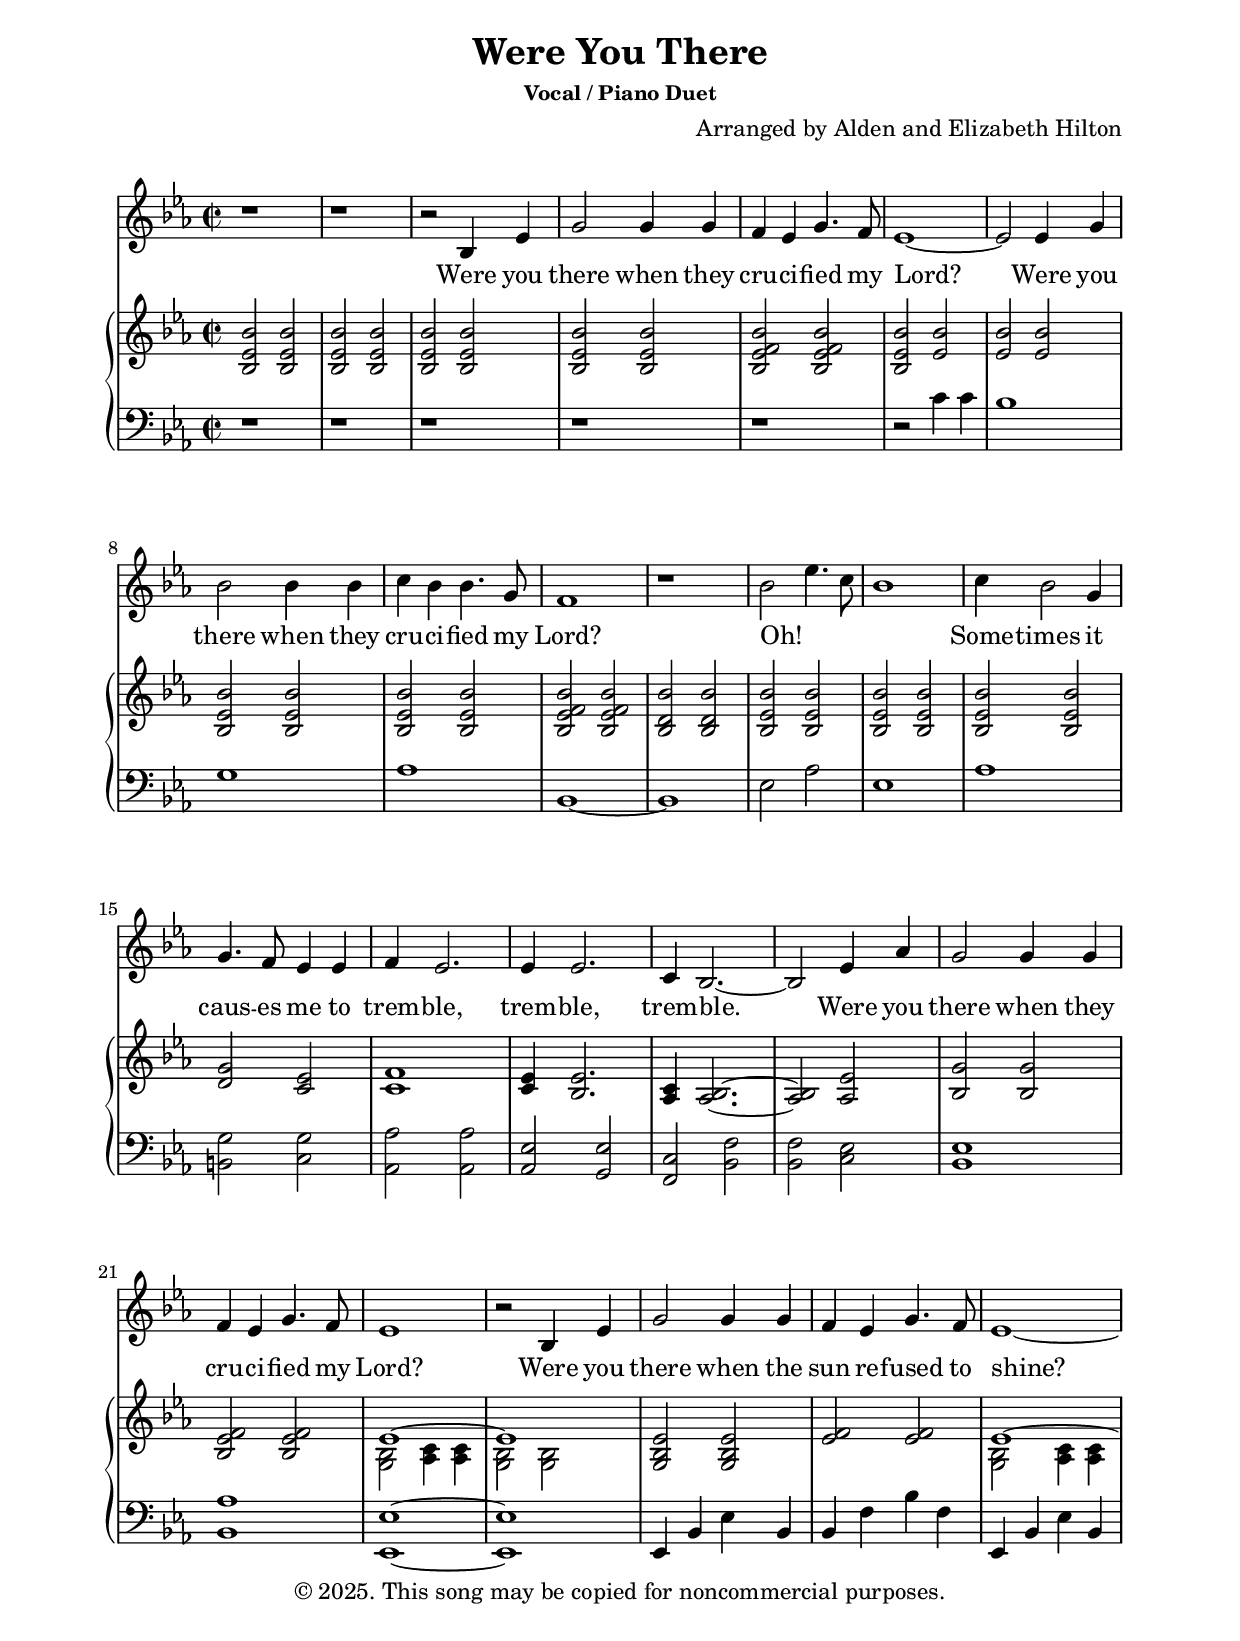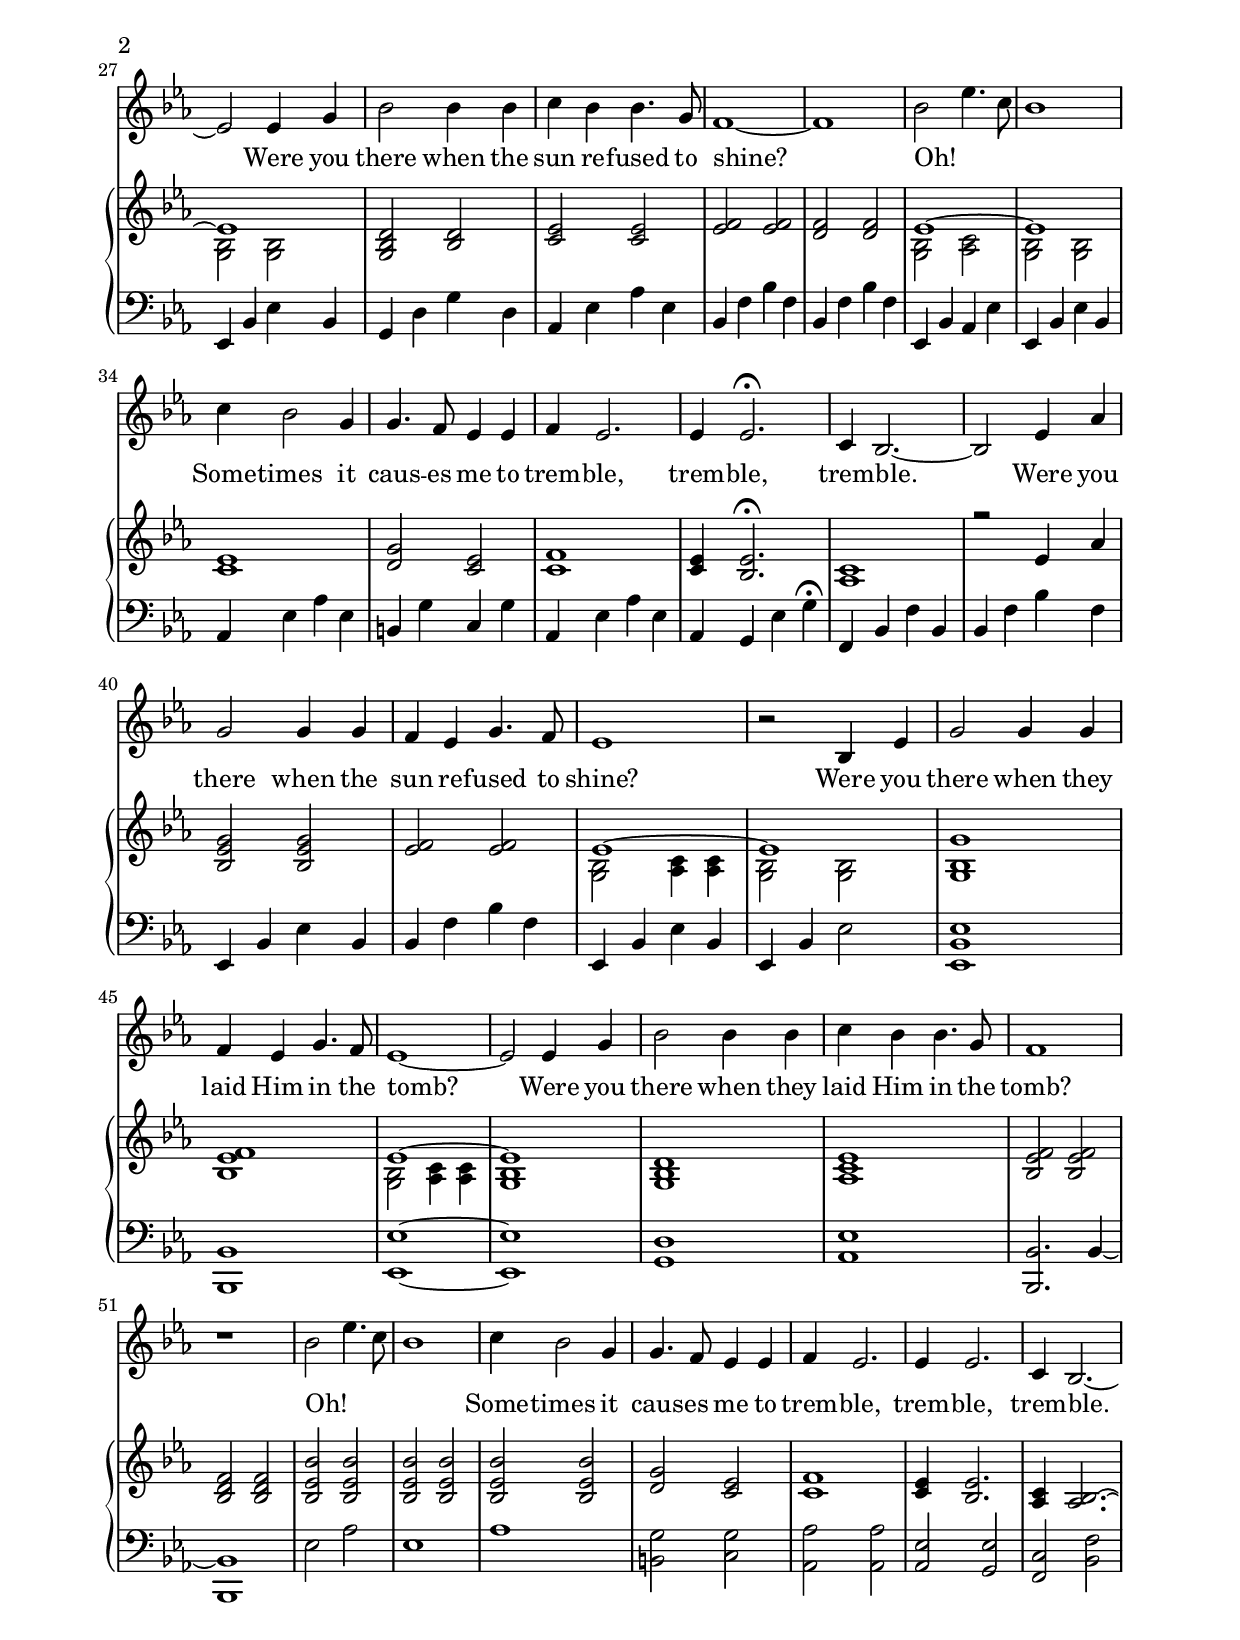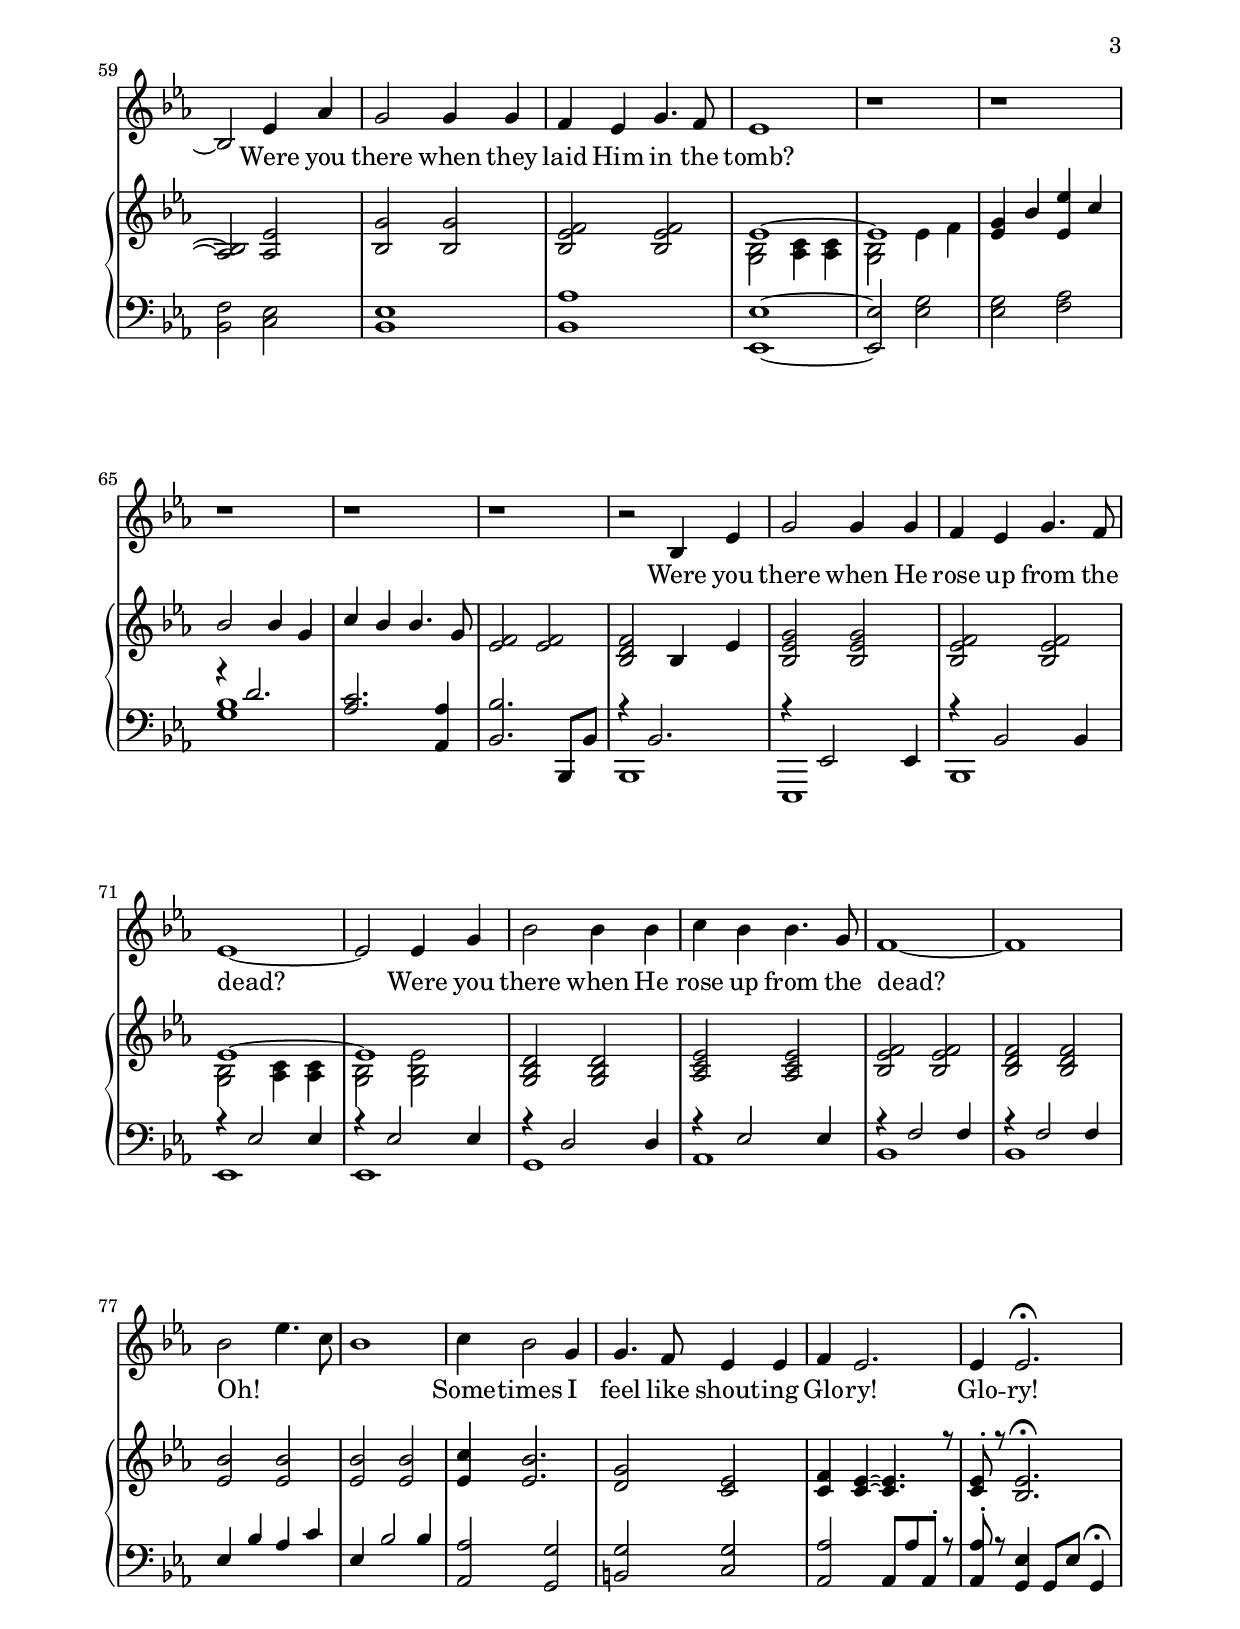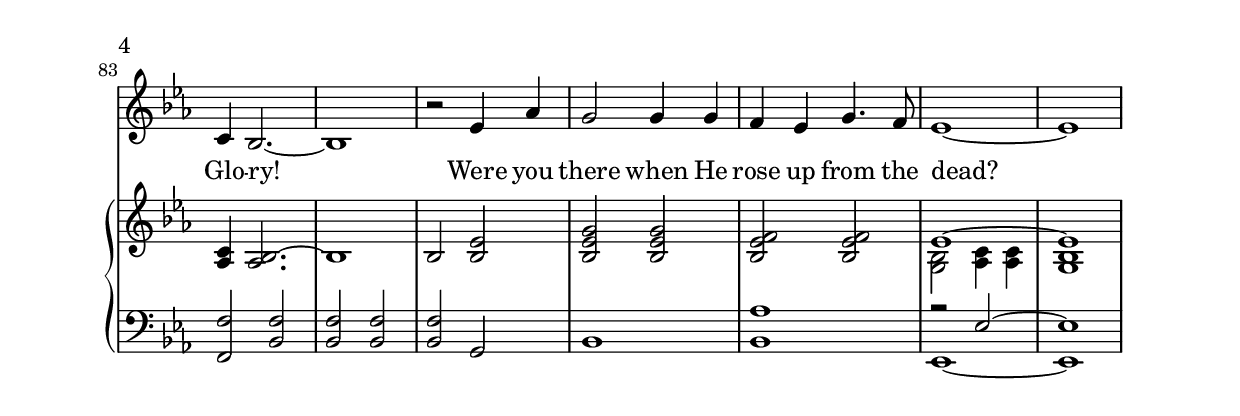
\version "2.24.4"

\header {
  title = "Were You There"
  subsubtitle = "Vocal / Piano Duet"
  composer = "Arranged by Alden and Elizabeth Hilton"
  arranger = " "
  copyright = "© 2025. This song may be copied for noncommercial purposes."
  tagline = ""
}

\paper {
  indent = 0\cm
  top-margin = 15
  left-margin = 20
  right-margin = 20
  bottom-margin = 15
}

text = \lyricmode {
  % Verse 1
  Were you there when they cru -- ci -- fied my Lord?
  Were you there when they cru -- ci -- fied my Lord?
  Oh! _ _ _ Some -- times it caus -- es me to trem -- ble, trem -- ble, trem -- ble.
  Were you there when they cru -- ci -- fied my Lord?

  % Verse 2
  Were you there when the sun re -- fused to shine?
  Were you there when the sun re -- fused to shine?
  Oh! _ _ _ Some -- times it caus -- es me to trem -- ble, trem -- ble, trem -- ble.
  Were you there when the sun re -- fused to shine?

  % Verse 3
  Were you there when they laid Him in the tomb?
  Were you there when they laid Him in the tomb?
  Oh! _ _ _ Some -- times it caus -- es me to trem -- ble, trem -- ble, trem -- ble.
  Were you there when they laid Him in the tomb?

  % Verse 4
  Were you there when He rose up from the dead?
  Were you there when He rose up from the dead?
  Oh! _ _ _ Some -- times I feel like shout -- ing Glo -- ry! Glo -- ry! Glo -- ry!
  Were you there when He rose up from the dead?
}

melody = \relative c' {
  \clef treble
  \key ees\major
  \time 2/2
  % Verse 1
  r1 |
  r1 |
  r2 bes4 ees |
  g2 g4 g |
  f ees g4. f8 |
  ees1~ |
  ees2 ees4 g |
  bes2 bes4 bes |
  c bes bes4. g8 |
  f1 |
  r1 |
  bes2 ees4. c8 |
  bes1 |
  c4 bes2 g4 |
  g4. f8 ees4 ees |
  f4 ees2. |
  ees4 ees2. |
  c4 bes2.~ |
  bes2 ees4 aes |
  g2 g4 g |
  f ees g4. f8 |
  ees1 |

  % Verse 2
  r2 bes4 ees |
  g2 g4 g |
  f ees g4. f8 |
  ees1~ |
  ees2 ees4 g |
  bes2 bes4 bes |
  c bes bes4. g8 |
  f1~ |
  f1 |
  bes2 ees4. c8 |
  bes1 |
  c4 bes2 g4 |
  g4. f8 ees4 ees |
  f4 ees2. |
  ees4 ees2.\fermata |
  c4 bes2.~ |
  bes2 ees4 aes |
  g2 g4 g |
  f ees g4. f8 |
  ees1 |

  % Verse 3
  r2 bes4 ees |
  g2 g4 g |
  f ees g4. f8 |
  ees1~ |
  ees2 ees4 g |
  bes2 bes4 bes |
  c bes bes4. g8 |
  f1 |
  r1 |
  bes2 ees4. c8 |
  bes1 |
  c4 bes2 g4 |
  g4. f8 ees4 ees |
  f4 ees2. |
  ees4 ees2. |
  c4 bes2.~ |
  bes2 ees4 aes |
  g2 g4 g |
  f ees g4. f8 |
  ees1 |
  r1 |

  % Interlude
  r1 |
  r1 |
  r1 |
  r1 |

  % Verse 4
  r2 bes4 ees |
  g2 g4 g |
  f ees g4. f8 |
  ees1~ |
  ees2 ees4 g |
  bes2 bes4 bes |
  c bes bes4. g8 |
  f1~ |
  f1 |
  bes2 ees4. c8 |
  bes1 |
  c4 bes2 g4 |
  g4. f8 ees4 ees |
  f4 ees2. |
  ees4 ees2.\fermata |
  c4 bes2.~ |
  bes1 |
  r2 ees4 aes |
  g2 g4 g |
  f ees g4. f8 |
  ees1~ |
  ees1 |
}

upper = \relative c' {
  \clef treble
  \key ees\major
  \time 2/2
  % Verse 1
  <bes ees bes'>2 <bes ees bes'> |
  <bes ees bes'>2 <bes ees bes'> |
  <bes ees bes'>2 <bes ees bes'> |
  <bes ees bes'>2 <bes ees bes'> |
  <bes ees f bes>2 <bes ees f bes> |
  <bes ees bes'>2 <ees bes'> |
  <ees bes'>2 <ees bes'> |
  <bes ees bes'>2 <bes ees bes'> |
  <bes ees bes'>2 <bes ees bes'> |
  <bes ees f bes>2 <bes ees f bes> |
  <bes d bes'>2 <bes d bes'> |
  <bes ees bes'>2 <bes ees bes'> |
  <bes ees bes'>2 <bes ees bes'> |
  <bes ees bes'>2 <bes ees bes'> |
  <d g>2 <c ees> |
  <c f>1 |
  <c ees>4 <bes ees>2. |
  <aes c>4 <aes bes>2.~ |
  <aes bes>2 <aes ees'> |
  <bes g'>2 <bes g'> |
  <bes ees f>2 <bes ees f> |
  <<
    {
      \voiceOne
      ees1~ |
      ees1 |
    }
    \new Voice {
      \voiceTwo
      <g, bes>2 <aes c>4 <aes c> |
        <g bes>2 <g bes> |
    }
  >>

  % Verse 2
  <g bes ees>2 <g bes ees> |
  <ees' f> <ees f> |
  <<
    {
      \voiceOne
      ees1~ |
      ees1 |
    }
    \new Voice {
      \voiceTwo
      <g, bes>2 <aes c>4 <aes c> |
      <g bes>2 <g bes> |
    }
  >>
  <g bes d>2 <bes d> |
  <c ees>2 <c ees> |
  <ees f>2 <ees f> |
  <d f>2 <d f> |
  <<
    {
      \voiceOne
      ees1~ |
      ees1 |
    }
    \new Voice {
      \voiceTwo
      <g, bes>2 <aes c>2 |
      <g bes>2 <g bes> |
    }
  >>
  <c ees>1 |
  <d g>2 <c ees> |
  <c f>1 |
  <c ees>4 <bes ees>2.\fermata |
  <aes c>1 |
  r2 ees'4 aes |
  <bes, ees g>2 <bes ees g> |
  <ees f>2 <ees f> |
  <<
    {
      \voiceOne
      ees1~ |
      ees1 |
    }
    \new Voice {
      \voiceTwo
      <g, bes>2 <aes c>4 <aes c> |
        <g bes>2 <g bes> |
    }
  >>

  % Verse 3
  <g bes g'>1 |
  <bes ees f>1 |
  <<
    {
      \voiceOne
      ees1~ |
      ees1 |
    }
    \new Voice {
      \voiceTwo
      <g, bes>2 <aes c>4 <aes c> |
      <g bes>1 |
    }
  >>
  <g bes d>1 |
  <aes c ees>1 |
  <bes ees f>2 <bes ees f> |
  <bes d f>2 <bes d f> |
    <bes ees bes'>2 <bes ees bes'> |
  <bes ees bes'>2 <bes ees bes'> |
  <bes ees bes'>2 <bes ees bes'> |
  <d g>2 <c ees> |
  <c f>1 |
  <c ees>4 <bes ees>2. |
  <aes c>4 <aes bes>2.~ |
  <aes bes>2 <aes ees'> |
  <bes g'>2 <bes g'> |
  <bes ees f>2 <bes ees f> |
  <<
    {
      \voiceOne
      ees1~ |
      ees1 |
    }
    \new Voice {
      \voiceTwo
      <g, bes>2 <aes c>4 <aes c> |
      <g bes>2 ees'4 f |
    }
  >>

  % Interlude
  <ees g> bes' <ees, ees'> c' |
  bes2 bes4 g |
  c bes bes4. g8 |
  <ees f>2 <ees f> |
  <bes d f>2 bes4 ees |

  % Verse 4
  <bes ees g>2 <bes ees g> |
  <bes ees f>2 <bes ees f> |
  <<
    {
      \voiceOne
      ees1~ |
      ees1 |
    }
    \new Voice {
      \voiceTwo
      <g, bes>2 <aes c>4 <aes c> |
      <g bes>2 <g bes ees> |
    }
  >>
  <g bes d>2 <g bes d> |
  <aes c ees>2 <aes c ees> |
  <bes ees f>2 <bes ees f> |
  <bes d f> <bes d f> |
  <ees bes'>2 <ees bes'> |
  <ees bes'>2 <ees bes'> |
  <ees c'>4 <ees bes'>2. |
  <d g>2 <c ees> |
  <c f>4 <c ees>~ <c ees>4. r8 |
  <c ees>8\staccato r <bes ees>2.\fermata |
  <aes c>4 <aes bes>2.~ |
  bes1 |
  bes2 <bes ees> |
  <bes ees g>2 <bes ees g> |
  <bes ees f>2 <bes ees f> |
  <<
    {
      \voiceOne
      ees1~ |
      ees1 |
    }
    \new Voice {
      \voiceTwo
      <g, bes>2 <aes c>4 <aes c> |
      <g bes>1 |
    }
  >>
}

lower = \relative c' {
  \clef bass
  \key ees\major
  \time 2/2
  % Verse 1
  r1 |
  r1 |
  r1 |
  r1 |
  r1 |
  r2 c4 c |
  bes1 |
  g1 |
  aes1 |
  bes,1~ |
  bes1 |
  ees2 aes |
  ees1 |
  aes1 |
  <b, g'>2 <c g'> |
  <aes aes'>2 <aes aes'> |
  <aes ees'>2 <g ees'> |
  <f c'>2 <bes f'> |
  <bes f'>2 <c ees> |
  <bes ees>1 |
  <bes aes'>1 |
  <ees, ees'>1~ |
  <ees ees'>1 |

  % Verse 2
  ees4 bes' ees bes |
  bes4 f' bes f |
  ees,4 bes' ees bes |
  ees,4 bes' ees bes |
  g d' g d |
  aes ees' aes ees |
  bes4 f' bes f |
  bes,4 f' bes f |
  ees,4 bes' aes ees' |
  ees,4 bes' ees bes |
  aes ees' aes ees |
  b g' c, g' |
  aes, ees' aes ees |
  aes, g ees' g\fermata |
  f, bes f' bes, |
  bes f' bes f |
  ees, bes' ees bes |
  bes f' bes f |
  ees, bes' ees bes |
  ees, bes' ees2 |

  % Verse 3
  <ees, bes' ees>1 |
  <bes bes'>1 |
  <ees ees'>1~ |
  <ees ees'>1 |
  <g d'>1 |
  <aes ees'>1 |
  <bes, bes'>2. bes'4~ |
  <bes, bes'>1 |
  ees'2 aes |
  ees1 |
  aes1 |
  <b, g'>2 <c g'> |
  <aes aes'>2 <aes aes'> |
  <aes ees'>2 <g ees'> |
  <f c'>2 <bes f'> |
  <bes f'>2 <c ees> |
  <bes ees>1 |
  <bes aes'>1 |
  <ees, ees'>1~ |
  <ees ees'>2 <ees' g> |

  % Interlude
  <ees g>2 <f aes> |
  <<
    {
      \voiceOne
      r4 d'2. |
    }
    \new Voice {
      \voiceTwo
      <g, bes>1 |
    }
  >>
  <aes c>2. <aes, aes'>4 |
  <bes bes'>2. bes,8 bes' |
  <<
    {
      \voiceOne
      r4 bes2. |
    }
    \new Voice {
      \voiceTwo
      bes,1 |
    }
  >>

  % Verse 4
  <<
    {
      \voiceOne
      r4 ees2 ees4 |
      r4 bes'2 bes4 |
      r4 ees2 ees4 |
      r4 ees2 ees4 |
      r4 d2 d4 |
      r4 ees2 ees4 |
      r f2 f4 |
      r f2 f4 |
    }
    \new Voice {
      \voiceTwo
      ees,,1 |
      bes'1 |
      ees1 |
      ees1 |
      g1 |
      aes1 |
      bes1 |
      bes1 |
    }
  >>
  ees4 bes' aes c |
  ees,4 bes'2 bes4 | 
  <aes, aes'>2 <g g'> |
  <b g'>2 <c g'> |
  <aes aes'>2 aes8 aes' aes,\staccato r |
  <aes aes'>8\staccato r <g ees'>4 g8 ees' g,4\fermata |
  <f f'>2 <bes f'> |
  <bes f'>2 <bes f'> |
  <bes f'>2 g |
  bes1 |
  <bes aes'>1 |
  <<
    {
      \voiceOne
      r2 ees2~  |
      ees1

    }
    \new Voice {
      \voiceTwo
      ees,1~ |
      ees1 |
    }
  >>
}

\score {
  <<
  \new Voice = "mel" { \melody }
  \new Lyrics \lyricsto mel \text
  \new PianoStaff <<
    \new Staff \with {printPartCombineTexts = ##f } \upper 
    \new Staff \lower
  >>
>>
  \layout { }
  \midi {}
}